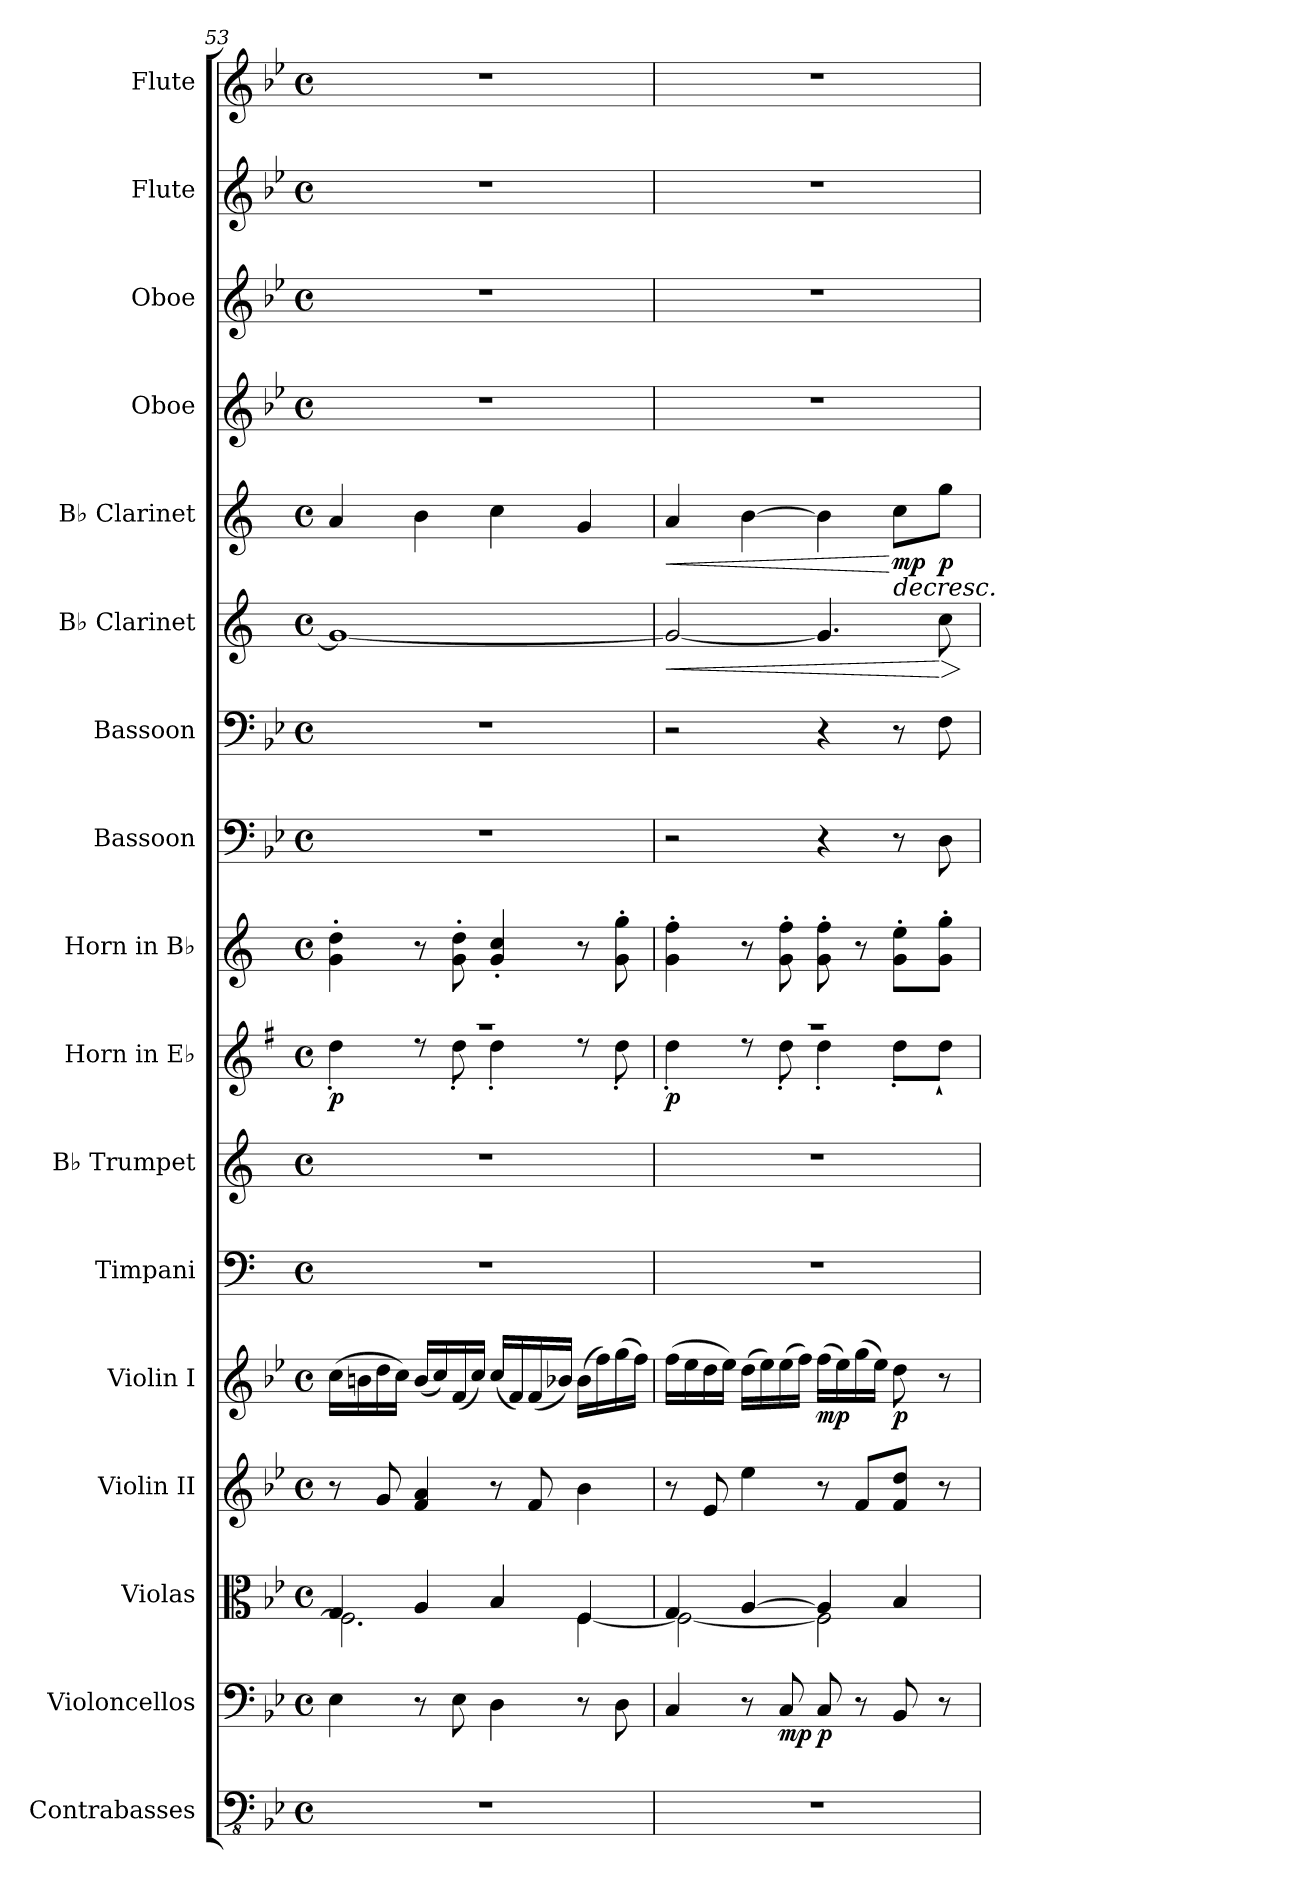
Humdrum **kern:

**kern	**kern	**dynam	**kern	**kern	**kern	**dynam	**kern	**kern	**kern	**dynam	**kern	**kern	**kern	**kern	**dynam	**kern	**dynam	**kern	**kern	**kern	**kern
*part17	*part16	*part16	*part15	*part14	*part13	*part13	*part12	*part11	*part10	*part10	*part9	*part8	*part7	*part6	*part6	*part5	*part5	*part4	*part3	*part2	*part1
*staff17	*staff16	*staff16	*staff15	*staff14	*staff13	*staff13	*staff12	*staff11	*staff10	*staff10	*staff9	*staff8	*staff7	*staff6	*staff6	*staff5	*staff5	*staff4	*staff3	*staff2	*staff1
*I"Contrabasses	*I"Violoncellos	*	*I"Violas	*I"Violin II	*I"Violin I	*	*I"Timpani	*I"B♭ Trumpet	*I"Horn in E♭	*	*I"Horn in B♭	*I"Bassoon	*I"Bassoon	*I"B♭ Clarinet	*	*I"B♭ Clarinet	*	*I"Oboe	*I"Oboe	*I"Flute	*I"Flute
*I'Cbs.	*I'Vcs.	*	*I'Vlas.	*I'Vln II.	*I'Vln I.	*	*I'Timp.	*I'B♭ Tpt.	*	*	*	*I'Bsn.	*I'Bsn.	*I'B♭ Cl.	*	*I'B♭ Cl.	*	*I'Ob.	*I'Ob.	*I'Fl.	*I'Fl.
!!LO:PB:g=z
*clefFv4	*clefF4	*	*clefC3	*clefG2	*clefG2	*	*clefF4	*clefG2	*clefG2	*	*clefG2	*clefF4	*clefF4	*clefG2	*	*clefG2	*	*clefG2	*clefG2	*clefG2	*clefG2
*	*	*	*	*	*	*	*	*ITrd1c2	*ITrd5c9	*	*ITrd1c2	*	*	*ITrd1c2	*	*ITrd1c2	*	*	*	*	*
*k[b-e-]	*k[b-e-]	*	*k[b-e-]	*k[b-e-]	*k[b-e-]	*	*k[]	*k[b-e-]	*k[b-e-]	*	*k[b-e-]	*k[b-e-]	*k[b-e-]	*k[b-e-]	*	*k[b-e-]	*	*k[b-e-]	*k[b-e-]	*k[b-e-]	*k[b-e-]
*M4/4	*M4/4	*	*M4/4	*M4/4	*M4/4	*	*M4/4	*M4/4	*M4/4	*	*M4/4	*M4/4	*M4/4	*M4/4	*	*M4/4	*	*M4/4	*M4/4	*M4/4	*M4/4
*met(c)	*met(c)	*	*met(c)	*met(c)	*met(c)	*	*met(c)	*met(c)	*met(c)	*	*met(c)	*met(c)	*met(c)	*met(c)	*	*met(c)	*	*met(c)	*met(c)	*met(c)	*met(c)
=53	=53	=53	=53	=53	=53	=53	=53	=53	=53	=53	=53	=53	=53	=53	=53	=53	=53	=53	=53	=53	=53
*	*	*	*^	*	*	*	*	*	*^	*	*	*	*	*	*	*	*	*	*	*	*
!	!	!	!	!	!	!	!	!	!	!	!	!LO:DY:b	!	!	!	!	!	!	!	!	!	!	!
1r	4E-\	.	4G/	2.F\]	8r	(16cc\LL	.	1r	1r	1r	4f'\	p	4f\' 4cc\'	1r	1r	1f_	.	4g/	.	1r	1r	1r	1r
.	.	.	.	.	.	16bn\	.	.	.	.	.	.	.	.	.	.	.	.	.	.	.	.	.
.	.	.	.	.	8g/	16dd\	.	.	.	.	.	.	.	.	.	.	.	.	.	.	.	.	.
.	.	.	.	.	.	16cc\JJ)	.	.	.	.	.	.	.	.	.	.	.	.	.	.	.	.	.
.	8r	.	4A/	.	4f/ 4a/	(16b/LL	.	.	.	.	8rdd	.	8r	.	.	.	.	4a\	.	.	.	.	.
.	.	.	.	.	.	16cc/)	.	.	.	.	.	.	.	.	.	.	.	.	.	.	.	.	.
.	8E-\	.	.	.	.	(16f/	.	.	.	.	8f'\	.	8f\' 8cc\'	.	.	.	.	.	.	.	.	.	.
.	.	.	.	.	.	16cc/JJ)	.	.	.	.	.	.	.	.	.	.	.	.	.	.	.	.	.
.	4D\	.	4B-/	.	8r	(16cc/LL	.	.	.	.	4f'\	.	4f/' 4b-/'	.	.	.	.	4b-\	.	.	.	.	.
.	.	.	.	.	.	16f/)	.	.	.	.	.	.	.	.	.	.	.	.	.	.	.	.	.
.	.	.	.	.	8f/	(16f/	.	.	.	.	.	.	.	.	.	.	.	.	.	.	.	.	.
.	.	.	.	.	.	16b-X/JJ)	.	.	.	.	.	.	.	.	.	.	.	.	.	.	.	.	.
.	8r	.	4F/	[4F\	4b-\	(16b-\LL	.	.	.	.	8rdd	.	8r	.	.	.	.	4f/	.	.	.	.	.
.	.	.	.	.	.	16ff\)	.	.	.	.	.	.	.	.	.	.	.	.	.	.	.	.	.
.	8D\	.	.	.	.	(16gg\	.	.	.	.	8f'\	.	8f\' 8ff\'	.	.	.	.	.	.	.	.	.	.
.	.	.	.	.	.	16ff\JJ)	.	.	.	.	.	.	.	.	.	.	.	.	.	.	.	.	.
=54	=54	=54	=54	=54	=54	=54	=54	=54	=54	=54	=54	=54	=54	=54	=54	=54	=54	=54	=54	=54	=54	=54	=54
!	!	!	!	!	!	!	!	!	!	!	!	!LO:DY:b	!	!	!	!	!LO:HP:b	!	!LO:HP:b	!	!	!	!
1r	4C/	.	4G/	2F\_	8r	(16ff\LL	.	1r	1r	1r	4f'\	p	4f\' 4ee-\'	2r	2r	2f/_	<	4g/	<	1r	1r	1r	1r
.	.	.	.	.	.	16ee-\	.	.	.	.	.	.	.	.	.	.	.	.	.	.	.	.	.
.	.	.	.	.	8e-/	16dd\	.	.	.	.	.	.	.	.	.	.	.	.	.	.	.	.	.
.	.	.	.	.	.	16ee-\JJ)	.	.	.	.	.	.	.	.	.	.	.	.	.	.	.	.	.
.	8r	.	[4A/	.	4ee-\	(16dd\LL	.	.	.	.	8rdd	.	8r	.	.	.	.	[4a\	.	.	.	.	.
.	.	.	.	.	.	16ee-\)	.	.	.	.	.	.	.	.	.	.	.	.	.	.	.	.	.
!	!	!LO:DY:b	!	!	!	!	!	!	!	!	!	!	!	!	!	!	!	!	!	!	!	!	!
.	8C/	mp	.	.	.	(16ee-\	.	.	.	.	8f'\	.	8f\' 8ee-\'	.	.	.	.	.	.	.	.	.	.
.	.	.	.	.	.	16ff\JJ)	.	.	.	.	.	.	.	.	.	.	.	.	.	.	.	.	.
!	!	!LO:DY:b	!	!	!	!	!LO:DY:b	!	!	!	!	!	!	!	!	!	!	!	!	!	!	!	!
.	8C/	p	4A/]	2F\]	8r	(16ff\LL	mp	.	.	.	4f'\	.	8f\' 8ee-\'	4r	4r	4.f/]	.	4a\]	.	.	.	.	.
.	.	.	.	.	.	16ee-\)	.	.	.	.	.	.	.	.	.	.	.	.	.	.	.	.	.
.	8r	.	.	.	8f/L	(16gg\	.	.	.	.	.	.	8r	.	.	.	.	.	.	.	.	.	.
.	.	.	.	.	.	16ee-\JJ)	.	.	.	.	.	.	.	.	.	.	.	.	.	.	.	.	.
!	!	!	!	!	!	!	!LO:DY:b	!	!	!	!	!	!	!	!	!	!	!	!LO:HP:n=1:b	!	!	!	!
!	!	!	!	!	!	!	!	!	!	!	!	!	!	!	!	!	!	!	!LO:DY:n=1:b	!	!	!	!
.	8BB-/	.	4B-/	.	8f/ 8dd/J	8dd\	p	.	.	.	8f'\L	.	8f\' 8dd\'L	8r	8r	.	.	8b-\L	[ > mp	.	.	.	.
!	!	!	!	!	!	!	!	!	!	!	!	!	!	!	!	!	!LO:HP:n=1:b	!	!LO:DY:n=2:b	!	!	!	!
.	8r	.	.	.	8r	8r	.	.	.	.	8f''\J	.	8f\' 8ff\'J	8D\	8F\	8b-\	[ >	8ff\J	p	.	.	.	.
*	*	*	*v	*v	*	*	*	*	*	*v	*v	*	*	*	*	*	*	*	*	*	*	*	*
.	.	.	.	.	.	.	.	.	.	.	.	.	.	.	]	.	]	.	.	.	.
=	=	=	=	=	=	=	=	=	=	=	=	=	=	=	=	=	=	=	=	=	=
*-	*-	*-	*-	*-	*-	*-	*-	*-	*-	*-	*-	*-	*-	*-	*-	*-	*-	*-	*-	*-	*-
